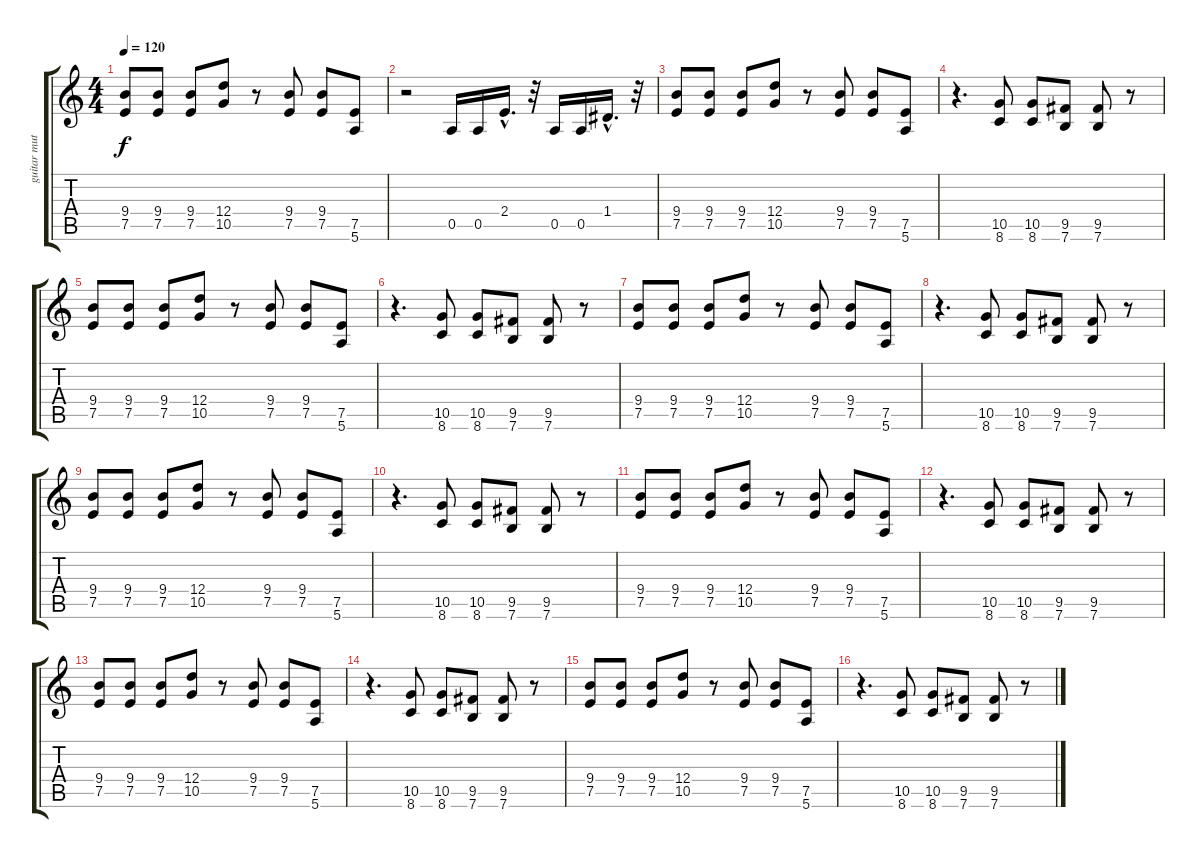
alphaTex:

\track ("guitar muted " "guitar mut") {instrument electricguitarmuted}
\staff {score tabs}
\tuning (E4 B3 G3 D3 A2 E2) {hide}
\ts (4 4)
\tempo 120
\clef g2
\ks c
(9.4 7.5).8{dy f} (9.4 7.5).8 (9.4 7.5).8 (12.4 10.5).8 r.8 (9.4 7.5).8 (9.4 7.5).8 (7.5 5.6).8 |
r.2 0.5.16 0.5.16 2.4{hac}.16{d} r.32 0.5.16 0.5.16 1.4{hac}.16{d} r.32 |
(9.4 7.5).8 (9.4 7.5).8 (9.4 7.5).8 (12.4 10.5).8 r.8 (9.4 7.5).8 (9.4 7.5).8 (7.5 5.6).8 |
r.4{d} (10.5 8.6).8 (10.5 8.6).8 (9.5 7.6).8 (9.5 7.6).8 r.8 |
(9.4 7.5).8 (9.4 7.5).8 (9.4 7.5).8 (12.4 10.5).8 r.8 (9.4 7.5).8 (9.4 7.5).8 (7.5 5.6).8 |
r.4{d} (10.5 8.6).8 (10.5 8.6).8 (9.5 7.6).8 (9.5 7.6).8 r.8 |
(9.4 7.5).8 (9.4 7.5).8 (9.4 7.5).8 (12.4 10.5).8 r.8 (9.4 7.5).8 (9.4 7.5).8 (7.5 5.6).8 |
r.4{d} (10.5 8.6).8 (10.5 8.6).8 (9.5 7.6).8 (9.5 7.6).8 r.8 |
(9.4 7.5).8 (9.4 7.5).8 (9.4 7.5).8 (12.4 10.5).8 r.8 (9.4 7.5).8 (9.4 7.5).8 (7.5 5.6).8 |
r.4{d} (10.5 8.6).8 (10.5 8.6).8 (9.5 7.6).8 (9.5 7.6).8 r.8 |
(9.4 7.5).8 (9.4 7.5).8 (9.4 7.5).8 (12.4 10.5).8 r.8 (9.4 7.5).8 (9.4 7.5).8 (7.5 5.6).8 |
r.4{d} (10.5 8.6).8 (10.5 8.6).8 (9.5 7.6).8 (9.5 7.6).8 r.8 |
(9.4 7.5).8 (9.4 7.5).8 (9.4 7.5).8 (12.4 10.5).8 r.8 (9.4 7.5).8 (9.4 7.5).8 (7.5 5.6).8 |
r.4{d} (10.5 8.6).8 (10.5 8.6).8 (9.5 7.6).8 (9.5 7.6).8 r.8 |
(9.4 7.5).8 (9.4 7.5).8 (9.4 7.5).8 (12.4 10.5).8 r.8 (9.4 7.5).8 (9.4 7.5).8 (7.5 5.6).8 |
r.4{d} (10.5 8.6).8 (10.5 8.6).8 (9.5 7.6).8 (9.5 7.6).8 r.8
